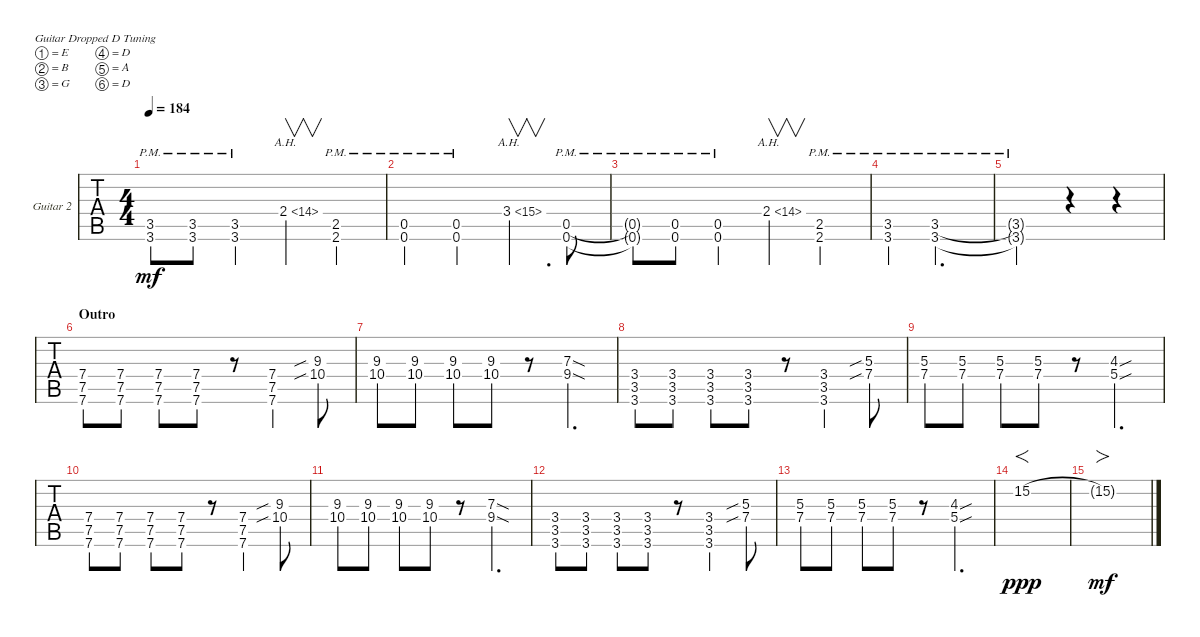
\defaultSystemsLayout 4
\bracketExtendMode groupsimilarinstruments
\firstSystemTrackNameOrientation horizontal
\otherSystemsTrackNameOrientation horizontal
\track ("Guitar 2 (Mercedes)" "Guitar 2") {instrument overdrivenguitar}
\staff {tabs}
\tuning (E4 B3 G3 D3 A2 D2)
\ts (4 4)
\tempo 184
\clef g2
\ks c
(3.6{pm t} 3.5{pm t}).8{dy mf} (3.6{pm} 3.5{pm}).8 (3.6{pm} 3.5{pm}).4 2.4{ah 12}.4{v} (2.6{pm} 2.5{pm}).4 |
(0.6{pm} 0.5{pm}).4 (0.6{pm} 0.5{pm}).4 3.4{ah 12}.4{v d} (0.6{pm} 0.5{pm}).8 |
(0.6{pm t} 0.5{pm t}).8 (0.6{pm} 0.5{pm}).8 (0.6{pm} 0.5{pm}).4 2.4{ah 12}.4{v} (2.6{pm} 2.5{pm}).4 |
(3.6{pm} 3.5{pm}).4 (3.6{pm} 3.5{pm}).2{d} |
(3.6{pm t} 3.5{pm t}).2 r.4 r.4 |
\section ("" "Outro")
(7.6 7.5 7.4).8 (7.6 7.5 7.4).8 (7.6 7.4 7.5).8 (7.6 7.4 7.5).8 r.8 (7.6 7.5 7.4).4 (10.4{sib} 9.3{sib}).8 |
(10.4 9.3).8 (10.4 9.3).8 (10.4 9.3).8 (10.4 9.3).8 r.8 (9.4{sod} 7.3{sod}).4{d} |
(3.6 3.5 3.4).8 (3.6 3.4 3.5).8 (3.6 3.5 3.4).8 (3.6 3.4 3.5).8 r.8 (3.6 3.5 3.4).4 (7.4{sib} 5.3{sib}).8 |
(7.4 5.3).8 (7.4 5.3).8 (7.4 5.3).8 (7.4 5.3).8 r.8 (5.4{sou} 4.3{sou}).4{d} |
(7.6 7.5 7.4).8 (7.6 7.5 7.4).8 (7.6 7.4 7.5).8 (7.6 7.4 7.5).8 r.8 (7.6 7.5 7.4).4 (10.4{sib} 9.3{sib}).8 |
(10.4 9.3).8 (10.4 9.3).8 (10.4 9.3).8 (10.4 9.3).8 r.8 (9.4{sod} 7.3{sod}).4{d} |
(3.6 3.5 3.4).8 (3.6 3.4 3.5).8 (3.6 3.5 3.4).8 (3.6 3.4 3.5).8 r.8 (3.6 3.5 3.4).4 (7.4{sib} 5.3{sib}).8 |
(7.4 5.3).8 (7.4 5.3).8 (7.4 5.3).8 (7.4 5.3).8 r.8 (5.4{sou} 4.3{sou}).4{d} |
15.2.1{f dy ppp} |
15.2{t}.1{fo dy mf}
